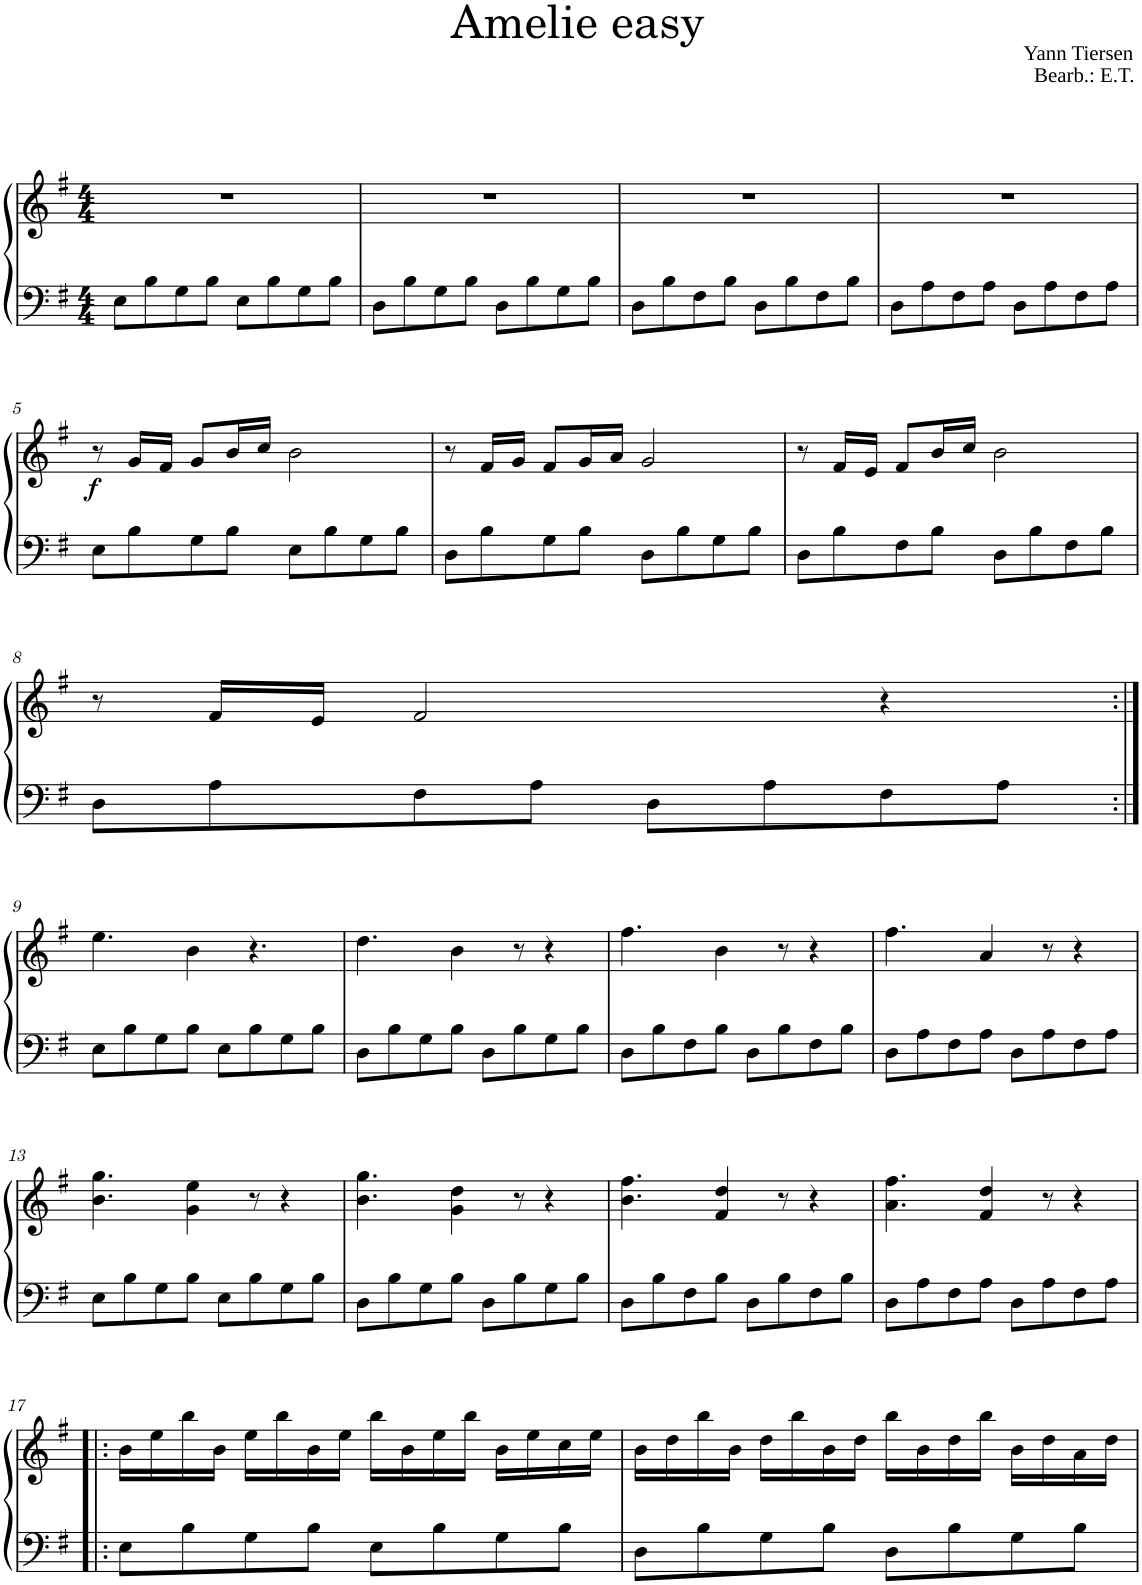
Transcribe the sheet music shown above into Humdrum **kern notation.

**kern	**kern	**dynam
*part1	*part1	*part1
*staff2	*staff1	*staff1/2
*I"Piano	*	*
*I'Pno	*	*
*clefF4	*clefG2	*
*k[f#]	*k[f#]	*
*M4/4	*M4/4	*
=1	=1	=1
8E\L	1r	.
8B\	.	.
8G\	.	.
8B\J	.	.
8E\L	.	.
8B\	.	.
8G\	.	.
8B\J	.	.
=2	=2	=2
8D\L	1r	.
8B\	.	.
8G\	.	.
8B\J	.	.
8D\L	.	.
8B\	.	.
8G\	.	.
8B\J	.	.
=3	=3	=3
8D\L	1r	.
8B\	.	.
8F#\	.	.
8B\J	.	.
8D\L	.	.
8B\	.	.
8F#\	.	.
8B\J	.	.
=4	=4	=4
8D\L	1r	.
8A\	.	.
8F#\	.	.
8A\J	.	.
8D\L	.	.
8A\	.	.
8F#\	.	.
8A\J	.	.
!!LO:LB:g=z
=5	=5	=5
!	!	!LO:DY:b
8E\L	8r	f
8B\	16g/LL	.
.	16f#/JJ	.
8G\	8g/L	.
8B\J	16b/L	.
.	16cc/JJ	.
8E\L	2b\	.
8B\	.	.
8G\	.	.
8B\J	.	.
=6	=6	=6
8D\L	8r	.
8B\	16f#/LL	.
.	16g/JJ	.
8G\	8f#/L	.
8B\J	16g/L	.
.	16a/JJ	.
8D\L	2g/	.
8B\	.	.
8G\	.	.
8B\J	.	.
=7	=7	=7
8D\L	8r	.
8B\	16f#/LL	.
.	16e/JJ	.
8F#\	8f#/L	.
8B\J	16b/L	.
.	16cc/JJ	.
8D\L	2b\	.
8B\	.	.
8F#\	.	.
8B\J	.	.
!!LO:LB:g=z
=8	=8	=8
8D\L	8r	.
8A\	16f#/LL	.
.	16e/JJ	.
8F#\	2f#/	.
8A\J	.	.
8D\L	.	.
8A\	.	.
8F#\	4r	.
8A\J	.	.
!!LO:LB:g=z
=9:|!	=9:|!	=9:|!
8E\L	4.ee\	.
8B\	.	.
8G\	.	.
8B\J	4b\	.
8E\L	.	.
8B\	4.r	.
8G\	.	.
8B\J	.	.
=10	=10	=10
8D\L	4.dd\	.
8B\	.	.
8G\	.	.
8B\J	4b\	.
8D\L	.	.
8B\	8r	.
8G\	4r	.
8B\J	.	.
=11	=11	=11
8D\L	4.ff#\	.
8B\	.	.
8F#\	.	.
8B\J	4b\	.
8D\L	.	.
8B\	8r	.
8F#\	4r	.
8B\J	.	.
=12	=12	=12
8D\L	4.ff#\	.
8A\	.	.
8F#\	.	.
8A\J	4a/	.
8D\L	.	.
8A\	8r	.
8F#\	4r	.
8A\J	.	.
!!LO:LB:g=z
=13	=13	=13
8E\L	4.b\ 4.gg\	.
8B\	.	.
8G\	.	.
8B\J	4g\ 4ee\	.
8E\L	.	.
8B\	8r	.
8G\	4r	.
8B\J	.	.
=14	=14	=14
8D\L	4.b\ 4.gg\	.
8B\	.	.
8G\	.	.
8B\J	4g\ 4dd\	.
8D\L	.	.
8B\	8r	.
8G\	4r	.
8B\J	.	.
=15	=15	=15
8D\L	4.b\ 4.ff#\	.
8B\	.	.
8F#\	.	.
8B\J	4f#/ 4dd/	.
8D\L	.	.
8B\	8r	.
8F#\	4r	.
8B\J	.	.
=16	=16	=16
8D\L	4.a\ 4.ff#\	.
8A\	.	.
8F#\	.	.
8A\J	4f#/ 4dd/	.
8D\L	.	.
8A\	8r	.
8F#\	4r	.
8A\J	.	.
!!LO:LB:g=z
=17!|:	=17!|:	=17!|:
8E\L	16b\LL	.
.	16ee\	.
8B\	16bb\	.
.	16b\JJ	.
8G\	16ee\LL	.
.	16bb\	.
8B\J	16b\	.
.	16ee\JJ	.
8E\L	16bb\LL	.
.	16b\	.
8B\	16ee\	.
.	16bb\JJ	.
8G\	16b\LL	.
.	16ee\	.
8B\J	16cc\	.
.	16ee\JJ	.
=18	=18	=18
8D\L	16b\LL	.
.	16dd\	.
8B\	16bb\	.
.	16b\JJ	.
8G\	16dd\LL	.
.	16bb\	.
8B\J	16b\	.
.	16dd\JJ	.
8D\L	16bb\LL	.
.	16b\	.
8B\	16dd\	.
.	16bb\JJ	.
8G\	16b\LL	.
.	16dd\	.
8B\J	16a\	.
.	16dd\JJ	.
=	=	=
*-	*-	*-
